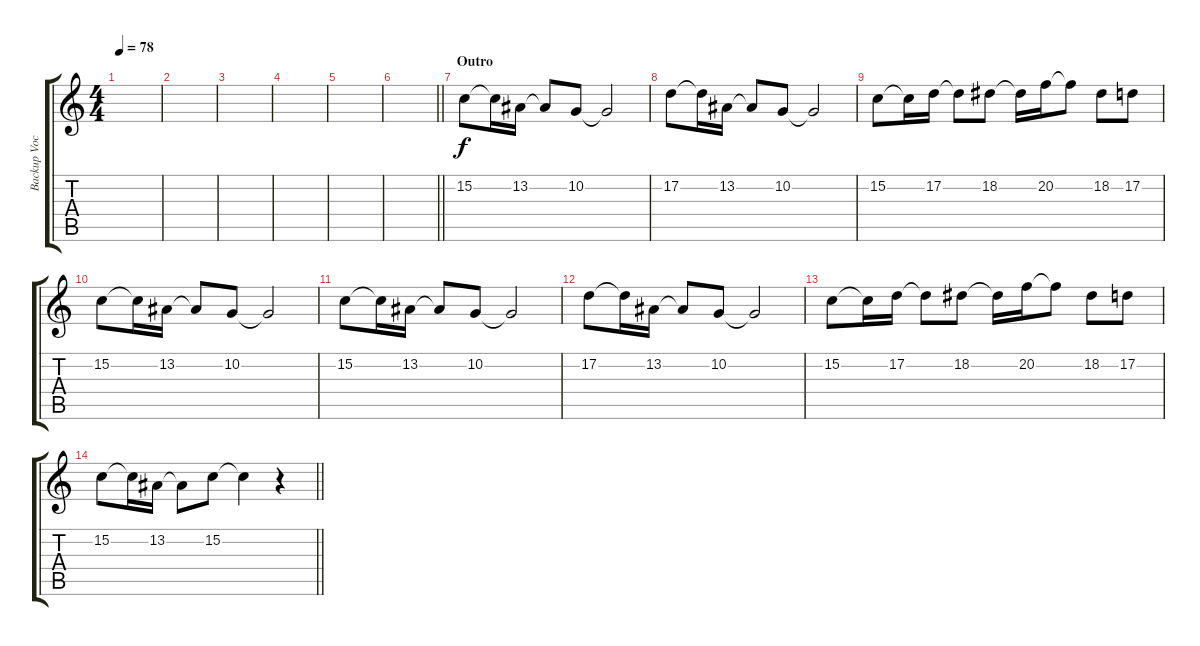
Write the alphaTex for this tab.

\track ("Backup Vocals" "Backup Voc") {instrument choiraahs}
\staff {score tabs}
\tuning (D4 A3 F3 C3 G2 C2) {hide}
\ts (4 4)
\tempo 78
\clef g2
\ks c
|
|
|
|
|
\barLineRight lightlight
|
\section ("" "Outro")
15.2.8{instrument choiraahs} 15.2{t}.16 13.2.16 13.2{t}.8 10.2.8 10.2{t}.2 |
17.2.8 17.2{t}.16 13.2.16 13.2{t}.8 10.2.8 10.2{t}.2 |
15.2.8 15.2{t}.16 17.2.16 17.2{t}.8 18.2.8 18.2{t}.16 20.2.16 20.2{t}.8 18.2.8 17.2.8 |
15.2.8 15.2{t}.16 13.2.16 13.2{t}.8 10.2.8 10.2{t}.2 |
15.2.8 15.2{t}.16 13.2.16 13.2{t}.8 10.2.8 10.2{t}.2 |
17.2.8 17.2{t}.16 13.2.16 13.2{t}.8 10.2.8 10.2{t}.2 |
15.2.8 15.2{t}.16 17.2.16 17.2{t}.8 18.2.8 18.2{t}.16 20.2.16 20.2{t}.8 18.2.8 17.2.8 |
\barLineRight lightlight
15.2.8 15.2{t}.16 13.2.16 13.2{t}.8 15.2.8 15.2{t}.4 r.4
